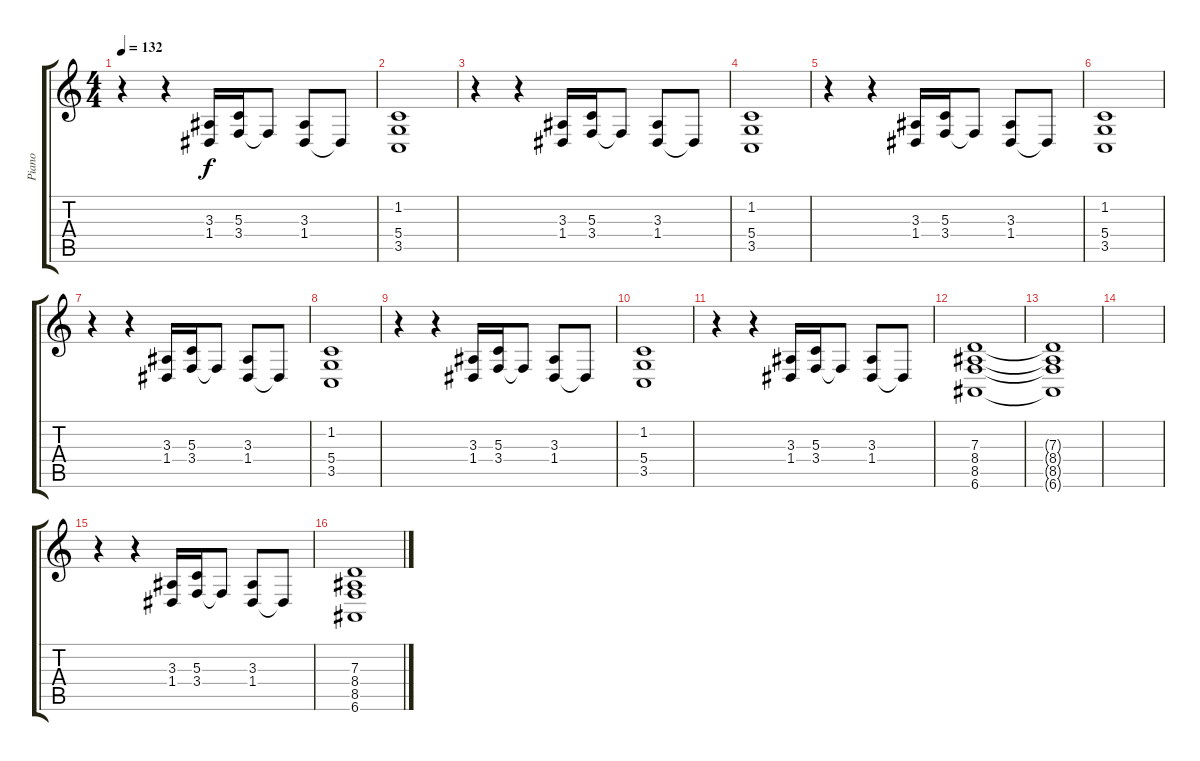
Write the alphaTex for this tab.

\track ("Piano" "Piano") {instrument electricgrandpiano}
\staff {score tabs}
\tuning (E4 B3 G3 D3 A2 E2) {hide}
\ts (4 4)
\tempo 132
\clef g2
\ks c
r.4{dy f} r.4 (3.3 1.4).16 (5.3 3.4).16 3.4{t}.8 (3.3 1.4).8 1.4{t}.8 |
(1.2 5.4 3.5).1 |
r.4 r.4 (3.3 1.4).16 (5.3 3.4).16 3.4{t}.8 (3.3 1.4).8 1.4{t}.8 |
(1.2 5.4 3.5).1 |
r.4 r.4 (3.3 1.4).16 (5.3 3.4).16 3.4{t}.8 (3.3 1.4).8 1.4{t}.8 |
(1.2 5.4 3.5).1 |
r.4 r.4 (3.3 1.4).16 (5.3 3.4).16 3.4{t}.8 (3.3 1.4).8 1.4{t}.8 |
(1.2 5.4 3.5).1 |
r.4 r.4 (3.3 1.4).16 (5.3 3.4).16 3.4{t}.8 (3.3 1.4).8 1.4{t}.8 |
(1.2 5.4 3.5).1 |
r.4 r.4 (3.3 1.4).16 (5.3 3.4).16 3.4{t}.8 (3.3 1.4).8 1.4{t}.8 |
(7.3 8.4 8.5 6.6).1 |
(7.3{t} 8.4{t} 8.5{t} 6.6{t}).1 |
|
r.4 r.4 (3.3 1.4).16 (5.3 3.4).16 3.4{t}.8 (3.3 1.4).8 1.4{t}.8 |
(7.3 8.4 8.5 6.6).1
